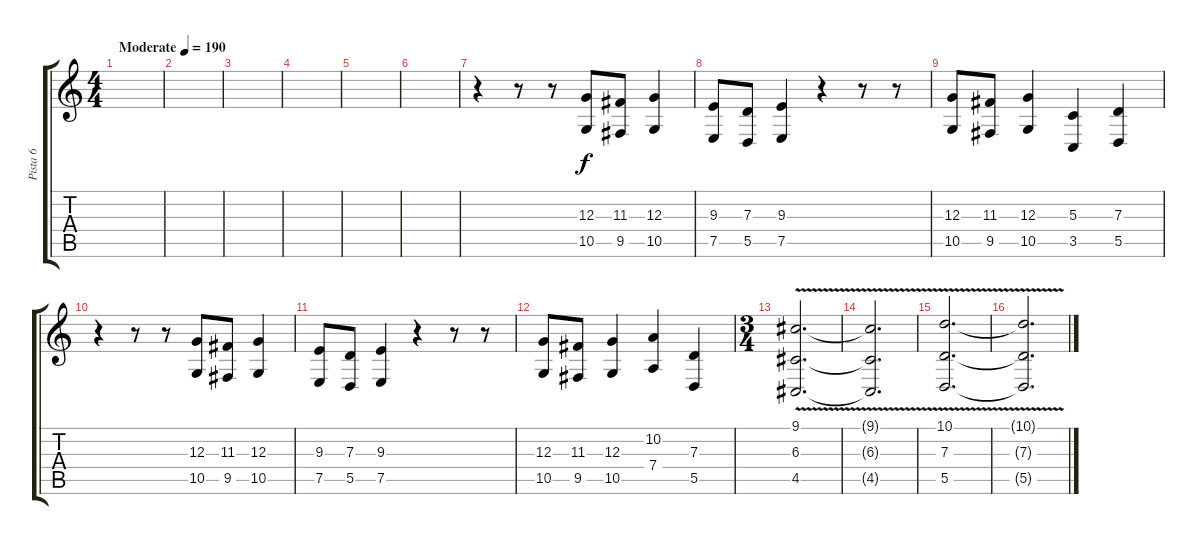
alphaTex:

\track ("Pista 6" "Pista 6") {instrument fx2soundtrack}
\staff {score tabs}
\tuning (E4 B3 G3 D3 A2 E2) {hide}
\ts (4 4)
\tempo (190 "Moderate")
\clef g2
\ks c
|
|
|
|
|
|
r.4 r.8 r.8 (12.3 10.5).8 (11.3 9.5).8 (12.3 10.5).4 |
(9.3 7.5).8 (7.3 5.5).8 (9.3 7.5).4 r.4 r.8 r.8 |
(12.3 10.5).8 (11.3 9.5).8 (12.3 10.5).4 (5.3 3.5).4 (7.3 5.5).4 |
r.4 r.8 r.8 (12.3 10.5).8 (11.3 9.5).8 (12.3 10.5).4 |
(9.3 7.5).8 (7.3 5.5).8 (9.3 7.5).4 r.4 r.8 r.8 |
(12.3 10.5).8 (11.3 9.5).8 (12.3 10.5).4 (10.2 7.4).4 (7.3 5.5).4 |
\ts (3 4)
(9.1{v} 6.3 4.5).2{d} |
(9.1{t} 6.3{t} 4.5{t}).2{d} |
(10.1 7.3{v} 5.5).2{d} |
(10.1{t} 7.3{t} 5.5{t}).2{d}
